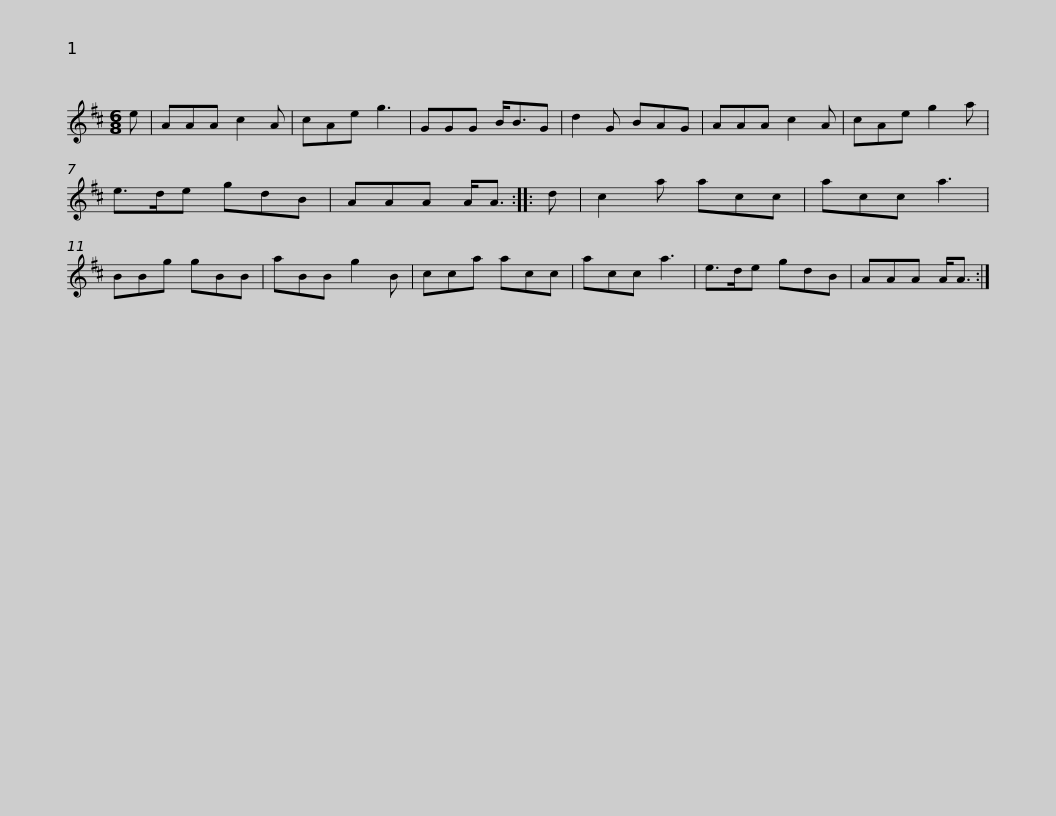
X:1
L:1/8
M:6/8
I:linebreak $
K:D
V:1 treble
V:1
 e | AAA c2 A | cAe g3 | GGG B<BG | d2 G BAG | %5
 AAA c2 A | cAe g2 a | e>de gdB |$ AAA A<A :: d | %10
 c2 a acc | acc a3 | BBg gBB | aBB g2 B | cca acc | %15
 acc a3 |$ e>de gdB | AAA A<A :| %18
